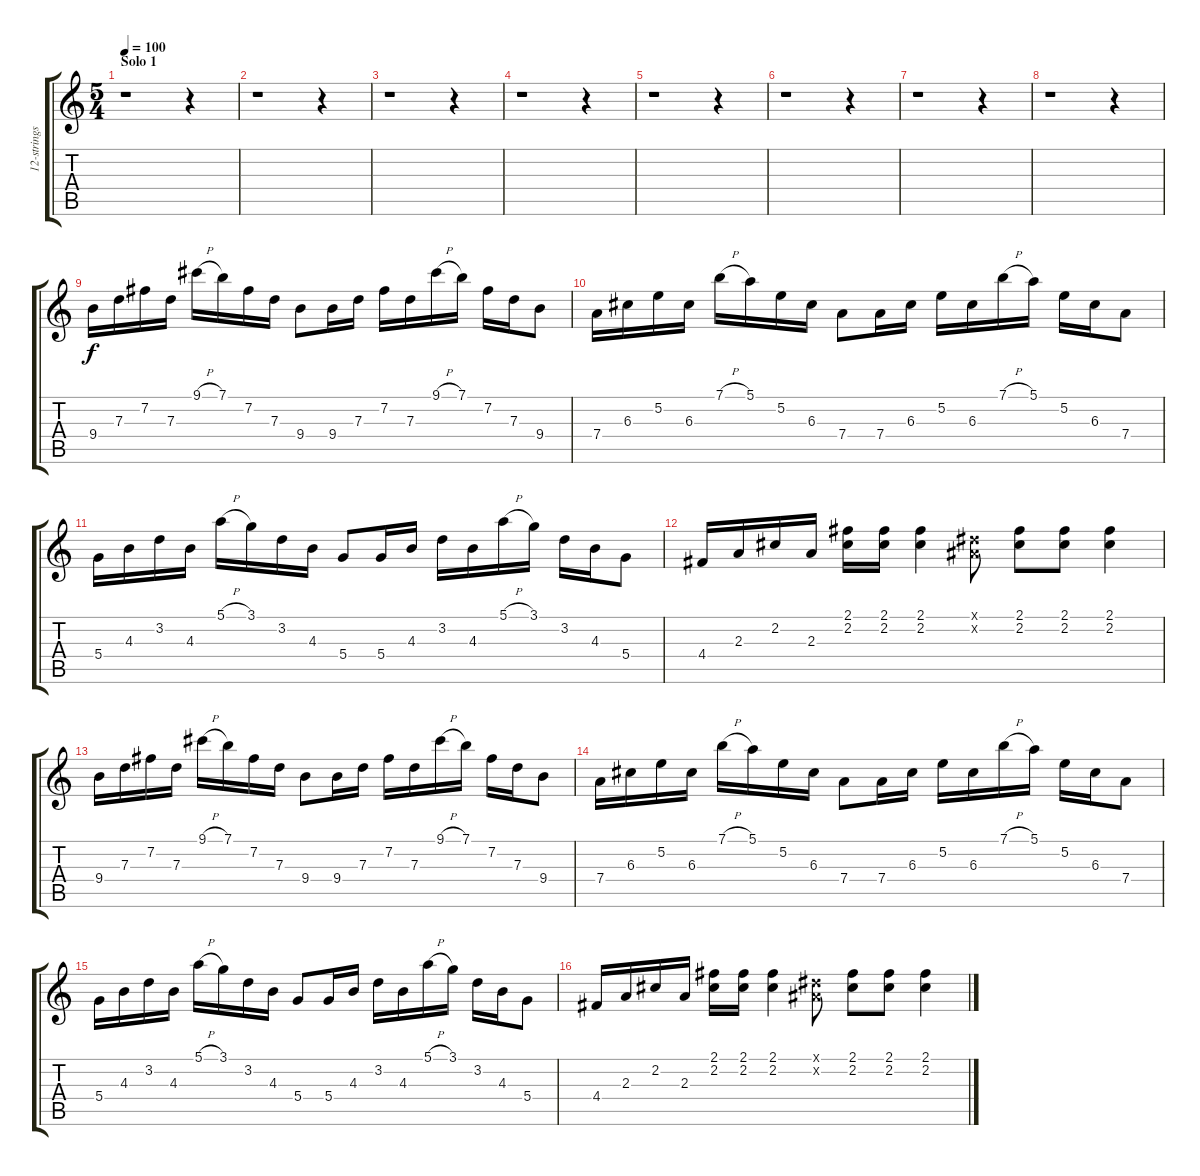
\track ("12-strings Acoustic Guitar" "12-strings") {instrument acousticguitarsteel}
\staff {score tabs}
\tuning (E4 B3 G3 D3 A2 E2) {hide}
\ts (5 4)
\section ("" "Solo 1")
\tempo 100
\clef g2
\ks c
r.1{dy f} r.4 |
r.1 r.4 |
r.1 r.4 |
r.1 r.4 |
r.1 r.4 |
r.1 r.4 |
r.1 r.4 |
r.1 r.4 |
9.4.16 7.3.16 7.2.16 7.3.16 9.1{h}.16 7.1.16 7.2.16 7.3.16 9.4.8 9.4.16 7.3.16 7.2.16 7.3.16 9.1{h}.16 7.1.16 7.2.16 7.3.16 9.4.8 |
7.4.16 6.3.16 5.2.16 6.3.16 7.1{h}.16 5.1.16 5.2.16 6.3.16 7.4.8 7.4.16 6.3.16 5.2.16 6.3.16 7.1{h}.16 5.1.16 5.2.16 6.3.16 7.4.8 |
5.4.16 4.3.16 3.2.16 4.3.16 5.1{h}.16 3.1.16 3.2.16 4.3.16 5.4.8 5.4.16 4.3.16 3.2.16 4.3.16 5.1{h}.16 3.1.16 3.2.16 4.3.16 5.4.8 |
4.4.16 2.3.16 2.2.16 2.3.16 (2.1 2.2).16 (2.1 2.2).16 (2.1 2.2).4 (-1.1{x} -1.2{x}).8 (2.1 2.2).8 (2.1 2.2).8 (2.1 2.2).4 |
9.4.16 7.3.16 7.2.16 7.3.16 9.1{h}.16 7.1.16 7.2.16 7.3.16 9.4.8 9.4.16 7.3.16 7.2.16 7.3.16 9.1{h}.16 7.1.16 7.2.16 7.3.16 9.4.8 |
7.4.16 6.3.16 5.2.16 6.3.16 7.1{h}.16 5.1.16 5.2.16 6.3.16 7.4.8 7.4.16 6.3.16 5.2.16 6.3.16 7.1{h}.16 5.1.16 5.2.16 6.3.16 7.4.8 |
5.4.16 4.3.16 3.2.16 4.3.16 5.1{h}.16 3.1.16 3.2.16 4.3.16 5.4.8 5.4.16 4.3.16 3.2.16 4.3.16 5.1{h}.16 3.1.16 3.2.16 4.3.16 5.4.8 |
4.4.16 2.3.16 2.2.16 2.3.16 (2.1 2.2).16 (2.1 2.2).16 (2.1 2.2).4 (-1.1{x} -1.2{x}).8 (2.1 2.2).8 (2.1 2.2).8 (2.1 2.2).4
